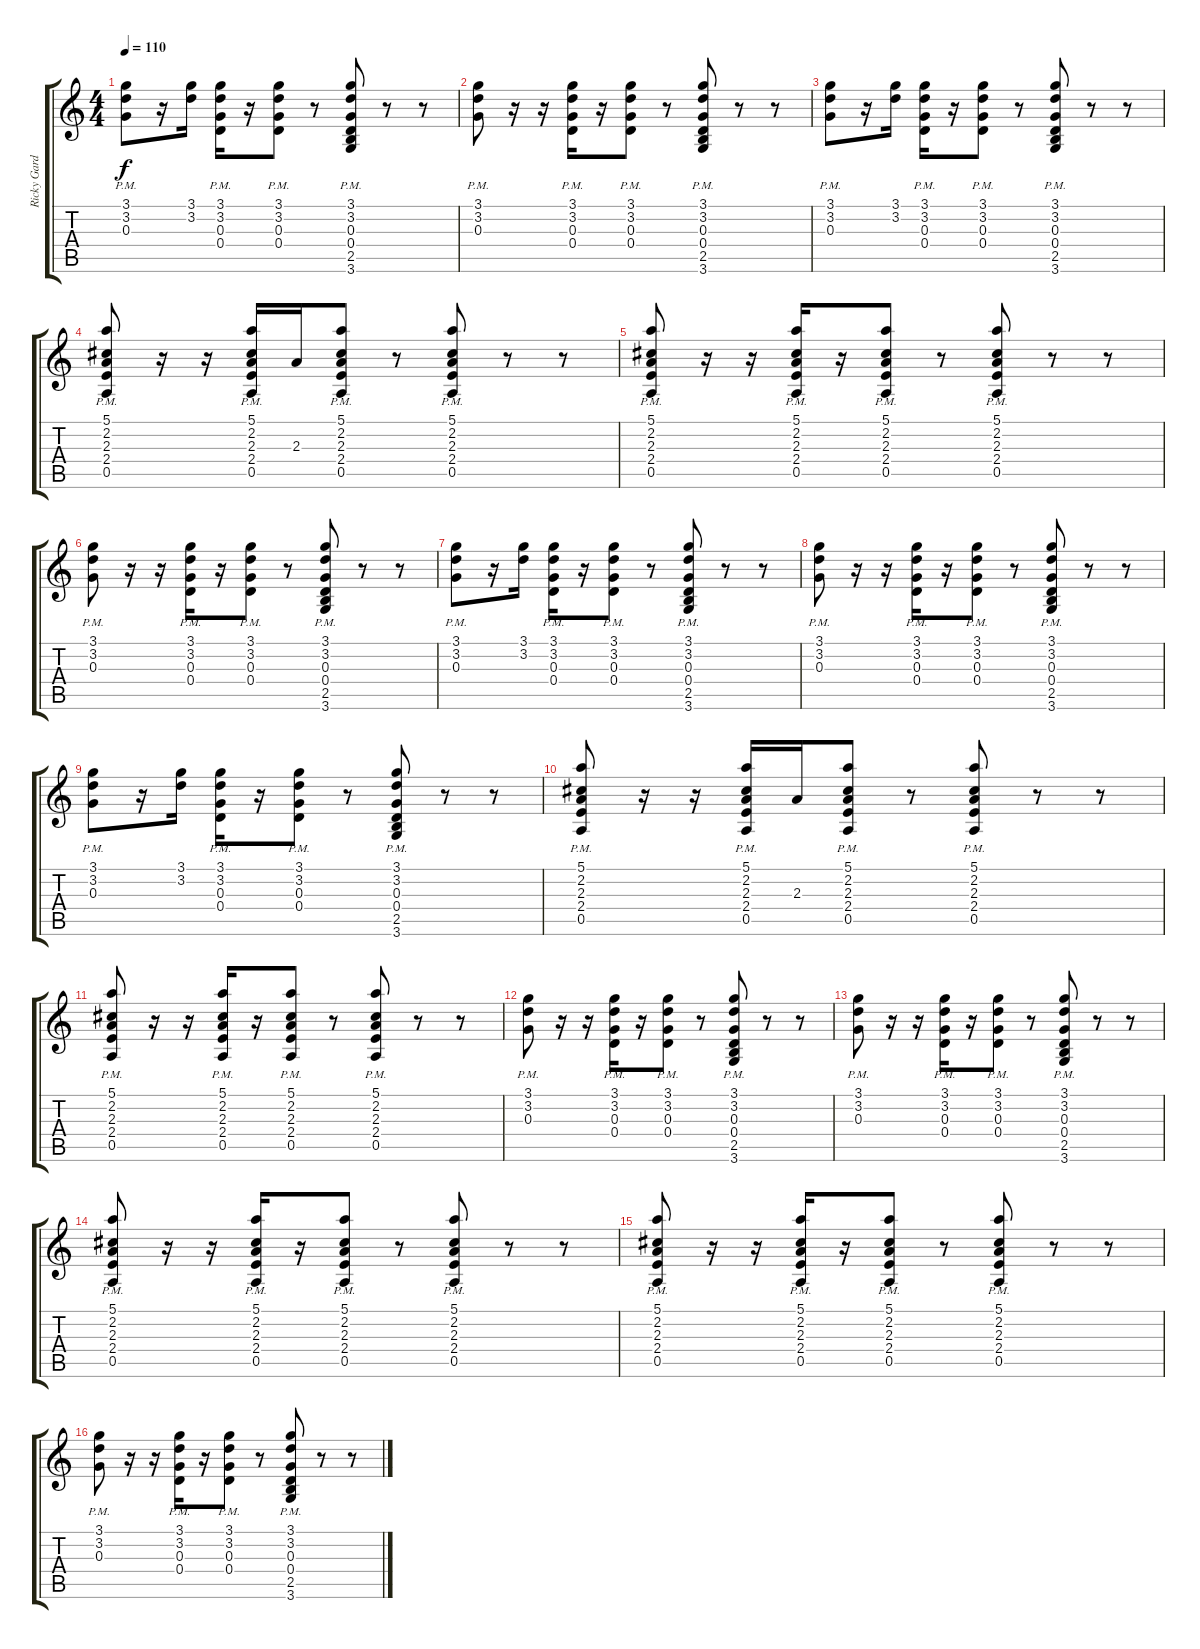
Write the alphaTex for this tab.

\track ("Ricky Gardiner" "Ricky Gard") {instrument electricguitarclean}
\staff {score tabs}
\tuning (E4 B3 G3 D3 A2 E2) {hide}
\ts (4 4)
\tempo 110
\clef g2
\ks c
(3.1{pm} 3.2{pm} 0.3{pm}).8{dy f} r.16 (3.1 3.2).16 (3.1{pm} 3.2{pm} 0.3{pm} 0.4{pm}).16 r.16 (3.1{pm} 3.2{pm} 0.3{pm} 0.4{pm}).8 r.8 (3.1{pm} 3.2{pm} 0.3{pm} 0.4{pm} 2.5{pm} 3.6{pm}).8 r.8 r.8 |
(3.1{pm} 3.2{pm} 0.3{pm}).8 r.16 r.16 (3.1{pm} 3.2{pm} 0.3{pm} 0.4{pm}).16 r.16 (3.1{pm} 3.2{pm} 0.3{pm} 0.4{pm}).8 r.8 (3.1{pm} 3.2{pm} 0.3{pm} 0.4{pm} 2.5{pm} 3.6{pm}).8 r.8 r.8 |
(3.1{pm} 3.2{pm} 0.3{pm}).8 r.16 (3.1 3.2).16 (3.1{pm} 3.2{pm} 0.3{pm} 0.4{pm}).16 r.16 (3.1{pm} 3.2{pm} 0.3{pm} 0.4{pm}).8 r.8 (3.1{pm} 3.2{pm} 0.3{pm} 0.4{pm} 2.5{pm} 3.6{pm}).8 r.8 r.8 |
(5.1{pm} 2.2{pm} 2.3{pm} 2.4 0.5).8 r.16 r.16 (5.1{pm} 2.2{pm} 2.3{pm} 2.4{pm} 0.5).16 2.3.16 (5.1{pm} 2.2{pm} 2.3{pm} 2.4{pm} 0.5).8 r.8 (5.1{pm} 2.2{pm} 2.3{pm} 2.4{pm} 0.5{pm}).8 r.8 r.8 |
(5.1{pm} 2.2{pm} 2.3{pm} 2.4 0.5).8 r.16 r.16 (5.1{pm} 2.2{pm} 2.3{pm} 2.4{pm} 0.5).16 r.16 (5.1{pm} 2.2{pm} 2.3{pm} 2.4{pm} 0.5).8 r.8 (5.1{pm} 2.2{pm} 2.3{pm} 2.4{pm} 0.5{pm}).8 r.8 r.8 |
(3.1{pm} 3.2{pm} 0.3{pm}).8 r.16 r.16 (3.1{pm} 3.2{pm} 0.3{pm} 0.4{pm}).16 r.16 (3.1{pm} 3.2{pm} 0.3{pm} 0.4{pm}).8 r.8 (3.1{pm} 3.2{pm} 0.3{pm} 0.4{pm} 2.5{pm} 3.6{pm}).8 r.8 r.8 |
(3.1{pm} 3.2{pm} 0.3{pm}).8 r.16 (3.1 3.2).16 (3.1{pm} 3.2{pm} 0.3{pm} 0.4{pm}).16 r.16 (3.1{pm} 3.2{pm} 0.3{pm} 0.4{pm}).8 r.8 (3.1{pm} 3.2{pm} 0.3{pm} 0.4{pm} 2.5{pm} 3.6{pm}).8 r.8 r.8 |
(3.1{pm} 3.2{pm} 0.3{pm}).8 r.16 r.16 (3.1{pm} 3.2{pm} 0.3{pm} 0.4{pm}).16 r.16 (3.1{pm} 3.2{pm} 0.3{pm} 0.4{pm}).8 r.8 (3.1{pm} 3.2{pm} 0.3{pm} 0.4{pm} 2.5{pm} 3.6{pm}).8 r.8 r.8 |
(3.1{pm} 3.2{pm} 0.3{pm}).8 r.16 (3.1 3.2).16 (3.1{pm} 3.2{pm} 0.3{pm} 0.4{pm}).16 r.16 (3.1{pm} 3.2{pm} 0.3{pm} 0.4{pm}).8 r.8 (3.1{pm} 3.2{pm} 0.3{pm} 0.4{pm} 2.5{pm} 3.6{pm}).8 r.8 r.8 |
(5.1{pm} 2.2{pm} 2.3{pm} 2.4 0.5).8 r.16 r.16 (5.1{pm} 2.2{pm} 2.3{pm} 2.4{pm} 0.5).16 2.3.16 (5.1{pm} 2.2{pm} 2.3{pm} 2.4{pm} 0.5).8 r.8 (5.1{pm} 2.2{pm} 2.3{pm} 2.4{pm} 0.5{pm}).8 r.8 r.8 |
(5.1{pm} 2.2{pm} 2.3{pm} 2.4 0.5).8 r.16 r.16 (5.1{pm} 2.2{pm} 2.3{pm} 2.4{pm} 0.5).16 r.16 (5.1{pm} 2.2{pm} 2.3{pm} 2.4{pm} 0.5).8 r.8 (5.1{pm} 2.2{pm} 2.3{pm} 2.4{pm} 0.5{pm}).8 r.8 r.8 |
(3.1{pm} 3.2{pm} 0.3{pm}).8 r.16 r.16 (3.1{pm} 3.2{pm} 0.3{pm} 0.4{pm}).16 r.16 (3.1{pm} 3.2{pm} 0.3{pm} 0.4{pm}).8 r.8 (3.1{pm} 3.2{pm} 0.3{pm} 0.4{pm} 2.5{pm} 3.6{pm}).8 r.8 r.8 |
(3.1{pm} 3.2{pm} 0.3{pm}).8 r.16 r.16 (3.1{pm} 3.2{pm} 0.3{pm} 0.4{pm}).16 r.16 (3.1{pm} 3.2{pm} 0.3{pm} 0.4{pm}).8 r.8 (3.1{pm} 3.2{pm} 0.3{pm} 0.4{pm} 2.5{pm} 3.6{pm}).8 r.8 r.8 |
(5.1{pm} 2.2{pm} 2.3{pm} 2.4 0.5).8 r.16 r.16 (5.1{pm} 2.2{pm} 2.3{pm} 2.4{pm} 0.5).16 r.16 (5.1{pm} 2.2{pm} 2.3{pm} 2.4{pm} 0.5).8 r.8 (5.1{pm} 2.2{pm} 2.3{pm} 2.4{pm} 0.5{pm}).8 r.8 r.8 |
(5.1{pm} 2.2{pm} 2.3{pm} 2.4 0.5).8 r.16 r.16 (5.1{pm} 2.2{pm} 2.3{pm} 2.4{pm} 0.5).16 r.16 (5.1{pm} 2.2{pm} 2.3{pm} 2.4{pm} 0.5).8 r.8 (5.1{pm} 2.2{pm} 2.3{pm} 2.4{pm} 0.5{pm}).8 r.8 r.8 |
(3.1{pm} 3.2{pm} 0.3{pm}).8 r.16 r.16 (3.1{pm} 3.2{pm} 0.3{pm} 0.4{pm}).16 r.16 (3.1{pm} 3.2{pm} 0.3{pm} 0.4{pm}).8 r.8 (3.1{pm} 3.2{pm} 0.3{pm} 0.4{pm} 2.5{pm} 3.6{pm}).8 r.8 r.8
